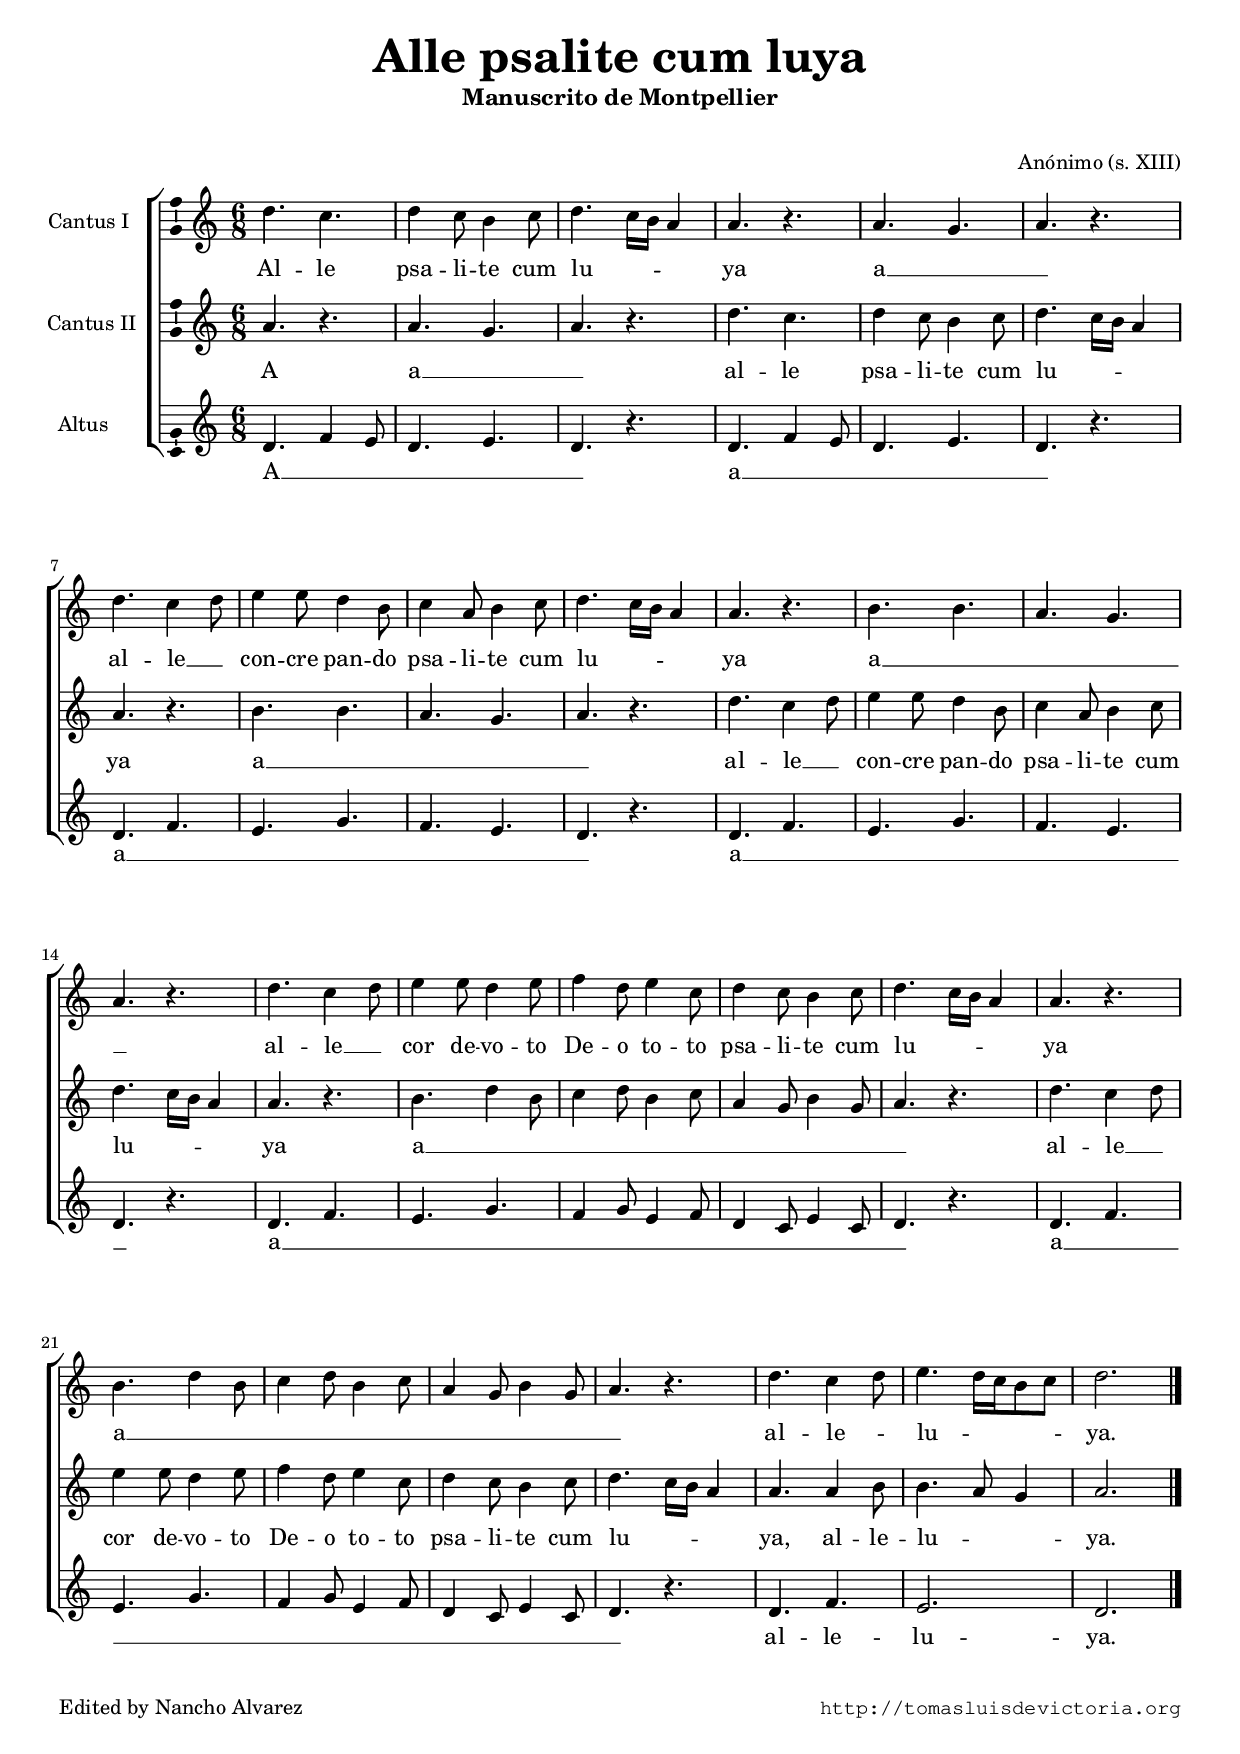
\version "2.18.0"

#(set-default-paper-size "a4")
#(set-global-staff-size 17.8)
#(ly:set-option 'point-and-click #f)
%mobile -s16.5 -i1.5

italicas=\override LyricText.font-shape = #'italic
rectas=\override LyricText.font-shape = #'upright
ss=\once \set suggestAccidentals = ##t
mtempo={\tempo 4 = 100}
mtempob={\tempo 4 = 50}


htitle="Alle psalite cum luya"
hcomposer="Anónimo"

\header {
	title=\markup{\fontsize #3 "Alle psalite cum luya"}
	subtitle="Manuscrito de Montpellier"
	subsubtitle=\markup{\null \vspace #1 }
	composer="Anónimo (s. XIII)"
        pdfauthor=\composer
	%opus="(-)"
	%poet=\markup{}
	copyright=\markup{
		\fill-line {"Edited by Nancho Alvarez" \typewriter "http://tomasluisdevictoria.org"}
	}
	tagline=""
}


global={\key c \major \time 6/8  \skip 1*6/8*27 \bar "|."
}

cantus={
	d''4. c'' |
	d''4 c''8 b'4 c''8 |
	d''4. c''16 b' a'4 |
	a'4. r |
%5
	a' g' |
	a' r |
	d'' c''4 d''8 |
	e''4 e''8 d''4 b'8 |
	c''4 a'8 b'4 c''8 |
%10
	d''4. c''16 b' a'4 |
	a'4. r |
	b' b' |
	a' g' | 
	a' r |
%15
	d'' c''4 d''8 |
	e''4 e''8 d''4 e''8 |
	f''4 d''8 e''4 c''8 |
	d''4 c''8 b'4 c''8 |
	d''4. c''16 b' a'4 |
%20
	a'4. r |
	b' d''4 b'8 |
	c''4 d''8 b'4 c''8 |
	a'4 g'8 b'4 g'8 |
	a'4. r |
%25
	d'' c''4 d''8 |
	e''4. d''16 c'' b'8 c'' |
	d''2.
}

altus={
	a'4. r |
	a' g' |
	a' r |
	d'' c'' |
%5
	d''4 c''8 b'4 c''8 |
	d''4. c''16 b' a'4 |
	a'4. r |
	b' b' |
	a' g' |
%10
	a' r |
	d'' c''4 d''8 |
	e''4 e''8 d''4 b'8 |
	c''4 a'8 b'4 c''8 |
	d''4. c''16 b' a'4 |
%15
	a'4. r |
	b' d''4 b'8 |
	c''4 d''8 b'4 c''8 |
	a'4 g'8 b'4 g'8 |
	a'4. r |
%20
	d'' c''4 d''8 |
	e''4 e''8 d''4 e''8 |
	f''4 d''8 e''4 c''8 |
	d''4 c''8 b'4 c''8 |
	d''4. c''16 b' a'4 |
%25
	a'4. a'4 b'8 |
	b'4. a'8 g'4 |
	a'2.
}

tenor={
	d'4. f'4 e'8 |
	d'4. e' |
	d' r |
	d' f'4 e'8 |
%5
	d'4. e' |
	d' r |
	d' f' |
	e' g' |
	f' e' |
%10
	d' r |
	d' f' |
	e' g' |
	f' e' |
	d' r |
%15
	d' f' |
	e' g' |
	f'4 g'8 e'4 f'8 |
	d'4 c'8 e'4 c'8 |
	d'4. r |
%20
	d' f' |
	e' g' |
	f'4 g'8 e'4 f'8 |
	d'4 c'8 e'4 c'8 |
	d'4. r |
%25
	d' f' |
	e'2. |
	d'
}

textocantus=\lyricmode{
Al -- le psa -- li -- te cum lu -- _ _ _ ya
a __ _ _ 
al -- le __ _ 
con -- cre pan -- do psa -- li -- te cum lu -- _ _ _ ya
a __ _ _ _ _ 
al -- le __ _ cor de -- vo -- to De -- o to -- to psa -- li -- te cum lu -- _ _ _ ya
a __ _ _ _ _ _ _ _ _ _ _ _ 
al -- le -- _ lu -- _ _ _ _ ya.
}

textoaltus=\lyricmode{
A
a __ _ _ 
al -- le psa -- li -- te cum lu -- _ _ _ ya
a __ _ _ _ _ 
al -- le __ _ con -- cre pan -- do psa -- li -- te cum lu -- _ _ _ ya
a __ _ _ _ _ _ _ _ _ _ _ _ 
al -- le __ _ cor de -- vo -- to De -- o to -- to psa -- li -- te cum lu -- _ _ _ ya,
al -- le -- lu -- _ _ ya.
}

textotenor=\lyricmode{
A __ _ _ _ _ _ 
a __ _ _ _ _ _ 
a __ _ _ _ _ _ _ 
a __ _ _ _ _ _ _ 
a __ _ _ _ _ _ _ _ _ _ _ _ _ 
a __ _ _ _ _ _ _ _ _ _ _ _ _ 
al -- le -- lu -- ya.
}


\score {\transpose c' c'{
\new ChoirStaff<<

	\new Staff <<\global
	\new Voice="v1" {
		\set Staff.instrumentName="Cantus I  "
		\clef "treble"
		\cantus }
	\new Lyrics \lyricsto "v1" {\textocantus }
	>>

	\new Staff <<\global
	\new Voice="v2" {
		\set Staff.instrumentName="Cantus II "
		\clef "treble"
		\altus }
	\new Lyrics \lyricsto "v2" {\textoaltus }
	>>
	
	\new Staff <<\global
	\new Voice="v3" {
		\set Staff.instrumentName="Altus    "
		\clef "treble"
		\tenor }
	\new Lyrics \lyricsto "v3" {\textotenor }
	>>
>>

	} % transpose

\layout{ 
	\context {\Lyrics 
		\override VerticalAxisGroup.staff-affinity = #UP
		\override VerticalAxisGroup.nonstaff-relatedstaff-spacing =
			#'((basic-distance . 0) (minimum-distance . 0) (padding . 1))
		\override LyricText.font-size = #1.2
		\override LyricHyphen.minimum-distance = #0.5
	}
	\context {\Score 
		tempoHideNote = ##t
		\override BarNumber.padding = #2 
	}
	\context {\Voice 
		melismaBusyProperties = #'()
		%autoBeaming = ##f
	}
	\context {\Staff 
                %\RemoveEmptyStaves
                %\override VerticalAxisGroup.remove-first = ##t
		\override VerticalAxisGroup.staff-staff-spacing =
			#'((basic-distance . 11) (minimum-distance . 0) (padding . 1))
		\consists Ambitus_engraver 
		\override LigatureBracket.padding = #1
	}
}

%\midi { \mtempo }

}


\paper{
	evenHeaderMarkup=\markup  \fill-line { \fromproperty #'page:page-number-string \htitle \hcomposer }
	oddHeaderMarkup= \markup  \fill-line { \on-the-fly #not-first-page \hcomposer \on-the-fly #not-first-page \htitle \on-the-fly #not-first-page \fromproperty #'page:page-number-string }
	%system-count=20
	%page-count = 8
	systems-per-page = 4
	ragged-last-bottom = ##f
	indent=1.7\cm
	system-system-spacing =
	#'((basic-distance . 20) (minimum-distance . 0) (padding . 5))
	top-system-spacing = % header
	#'((basic-distance . 8) (minimum-distance . 0) (padding . 0))
	last-bottom-spacing = % footer
	#'((basic-distance . 14) (minimum-distance . 0) (padding . 0))
	markup-system-spacing.padding = #1.5
}
